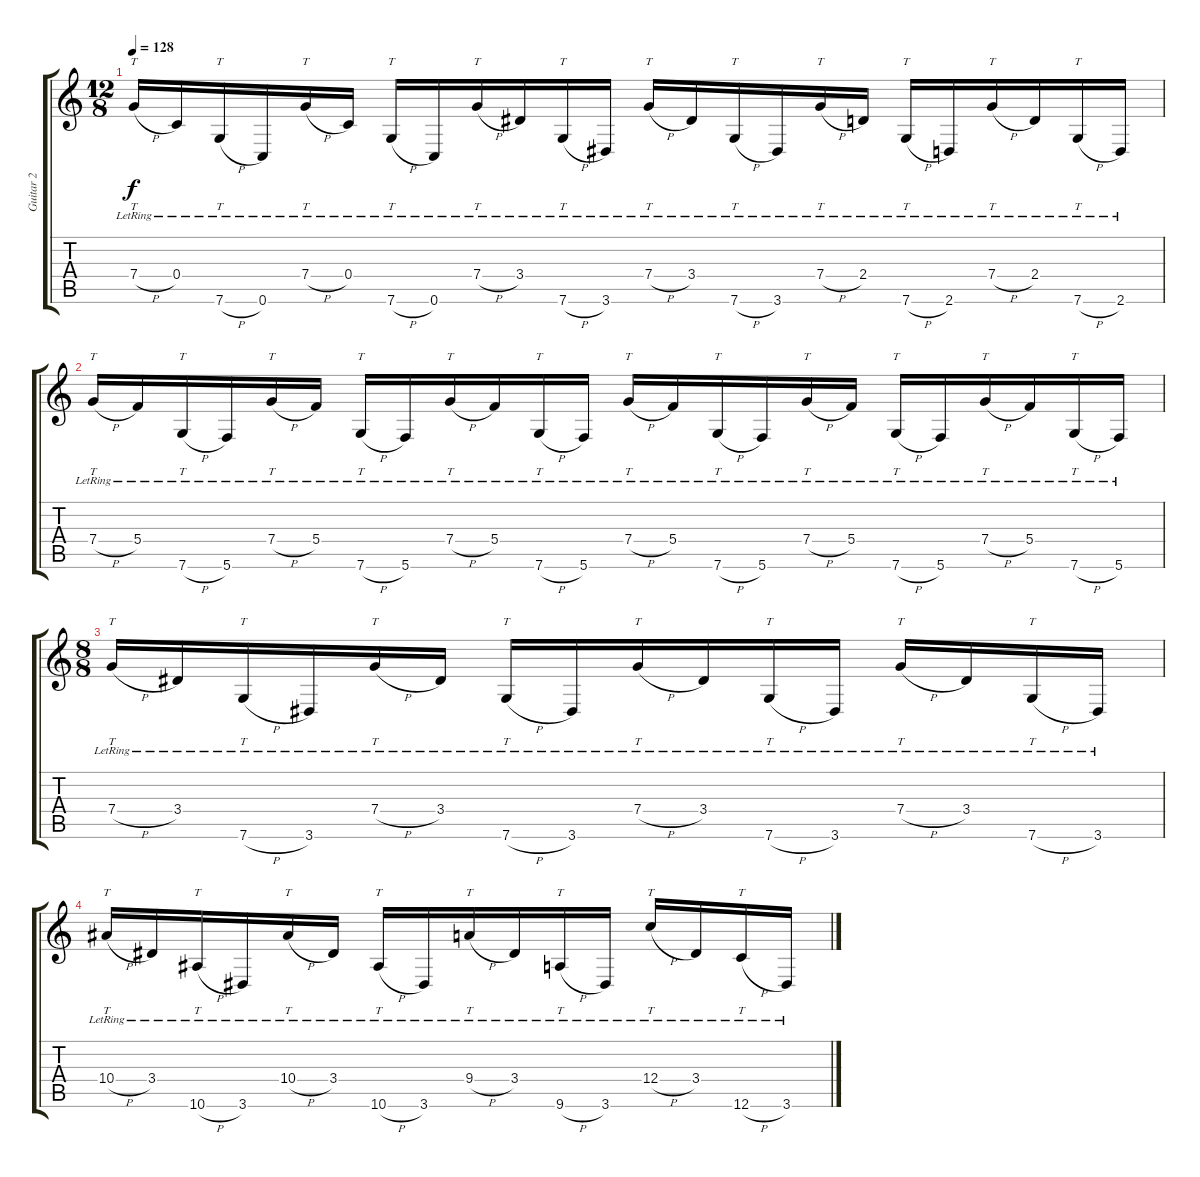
\track ("Guitar 2" "Guitar 2") {instrument electricguitarjazz}
\staff {score tabs}
\tuning (D4 A3 F3 C3 G2 C2) {hide}
\ts (12 8)
\tempo 128
\clef g2
\ks c
7.4{h lr}.16{tt dy f} 0.4{lr}.16 7.6{h lr}.16{tt} 0.6{lr}.16 7.4{h lr}.16{tt} 0.4{lr}.16 7.6{h lr}.16{tt} 0.6{lr}.16 7.4{h lr}.16{tt} 3.4{lr}.16 7.6{h lr}.16{tt} 3.6{lr}.16 7.4{h lr}.16{tt} 3.4{lr}.16 7.6{h lr}.16{tt} 3.6{lr}.16 7.4{h lr}.16{tt} 2.4{lr}.16 7.6{h lr}.16{tt} 2.6{lr}.16 7.4{h lr}.16{tt} 2.4{lr}.16 7.6{h lr}.16{tt} 2.6{lr}.16 |
7.4{h lr}.16{tt} 5.4{lr}.16 7.6{h lr}.16{tt} 5.6{lr}.16 7.4{h lr}.16{tt} 5.4{lr}.16 7.6{h lr}.16{tt} 5.6{lr}.16 7.4{h lr}.16{tt} 5.4{lr}.16 7.6{h lr}.16{tt} 5.6{lr}.16 7.4{h lr}.16{tt} 5.4{lr}.16 7.6{h lr}.16{tt} 5.6{lr}.16 7.4{h lr}.16{tt} 5.4{lr}.16 7.6{h lr}.16{tt} 5.6{lr}.16 7.4{h lr}.16{tt} 5.4{lr}.16 7.6{h lr}.16{tt} 5.6{lr}.16 |
\ts (8 8)
7.4{h lr}.16{tt} 3.4{lr}.16 7.6{h lr}.16{tt} 3.6{lr}.16 7.4{h lr}.16{tt} 3.4{lr}.16 7.6{h lr}.16{tt} 3.6{lr}.16 7.4{h lr}.16{tt} 3.4{lr}.16 7.6{h lr}.16{tt} 3.6{lr}.16 7.4{h lr}.16{tt} 3.4{lr}.16 7.6{h lr}.16{tt} 3.6{lr}.16 |
10.4{h lr}.16{tt} 3.4{lr}.16 10.6{h lr}.16{tt} 3.6{lr}.16 10.4{h lr}.16{tt} 3.4{lr}.16 10.6{h lr}.16{tt} 3.6{lr}.16 9.4{h lr}.16{tt} 3.4{lr}.16 9.6{h lr}.16{tt} 3.6{lr}.16 12.4{h lr}.16{tt} 3.4{lr}.16 12.6{h lr}.16{tt} 3.6{lr}.16
